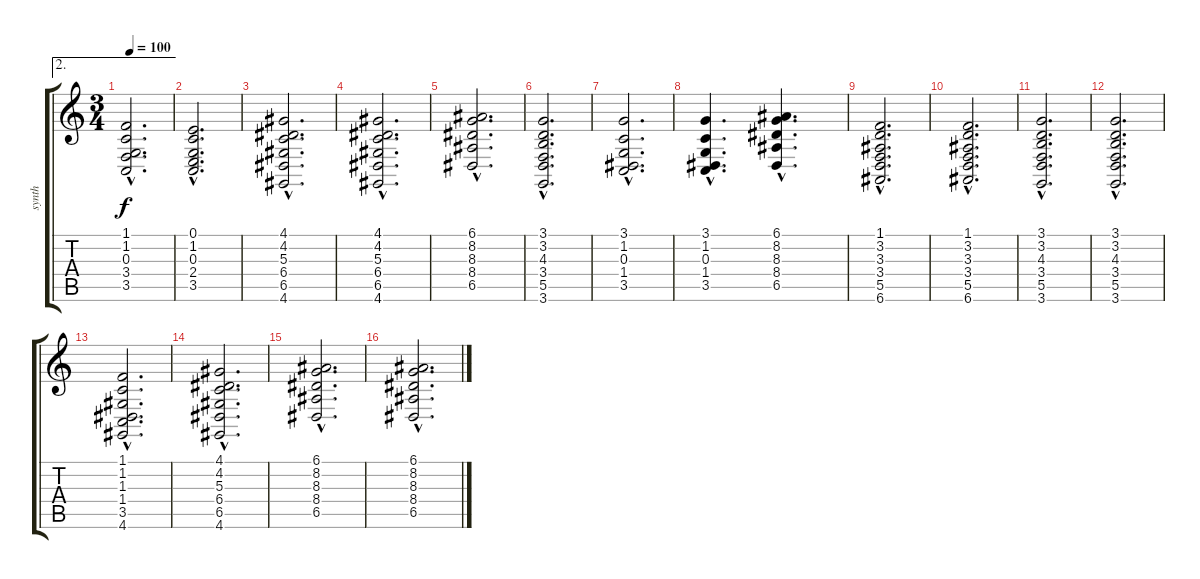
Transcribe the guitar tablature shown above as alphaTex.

\track ("synth" "synth") {instrument stringensemble2}
\staff {score tabs}
\tuning (E4 B3 G3 D3 A2 E2) {hide}
\ae 2
\ts (3 4)
\tempo 100
\clef g2
\ks c
(1.1{hac} 1.2{hac} 0.3{hac} 3.4{hac} 3.5{hac}).2{d dy f} |
(0.1{hac} 1.2{hac} 0.3{hac} 2.4{hac} 3.5{hac}).2{d} |
(4.1{hac} 4.2{hac} 5.3{hac} 6.4{hac} 6.5{hac} 4.6{hac}).2{d} |
(4.1{hac} 4.2{hac} 5.3{hac} 6.4{hac} 6.5{hac} 4.6{hac}).2{d} |
(6.1{hac} 8.2{hac} 8.3{hac} 8.4{hac} 6.5{hac}).2{d} |
(3.1{hac} 3.2{hac} 4.3{hac} 3.4{hac} 5.5{hac} 3.6{hac}).2{d} |
(3.1{hac} 1.2{hac} 0.3{hac} 1.4{hac} 3.5{hac}).2{d} |
(3.1{hac} 1.2{hac} 0.3{hac} 1.4{hac} 3.5{hac}).4{d} (6.1{hac} 8.2{hac} 8.3{hac} 8.4{hac} 6.5{hac}).4{d} |
(1.1{hac} 3.2{hac} 3.3{hac} 3.4{hac} 5.5{hac} 6.6{hac}).2{d} |
(1.1{hac} 3.2{hac} 3.3{hac} 3.4{hac} 5.5{hac} 6.6{hac}).2{d} |
(3.1{hac} 3.2{hac} 4.3{hac} 3.4{hac} 5.5{hac} 3.6{hac}).2{d} |
(3.1{hac} 3.2{hac} 4.3{hac} 3.4{hac} 5.5{hac} 3.6{hac}).2{d} |
(1.1{hac} 1.2{hac} 1.3{hac} 1.4{hac} 3.5{hac} 4.6{hac}).2{d} |
(4.1{hac} 4.2{hac} 5.3{hac} 6.4{hac} 6.5{hac} 4.6{hac}).2{d} |
(6.1{hac} 8.2{hac} 8.3{hac} 8.4{hac} 6.5{hac}).2{d} |
(6.1{hac} 8.2{hac} 8.3{hac} 8.4{hac} 6.5{hac}).2{d}
